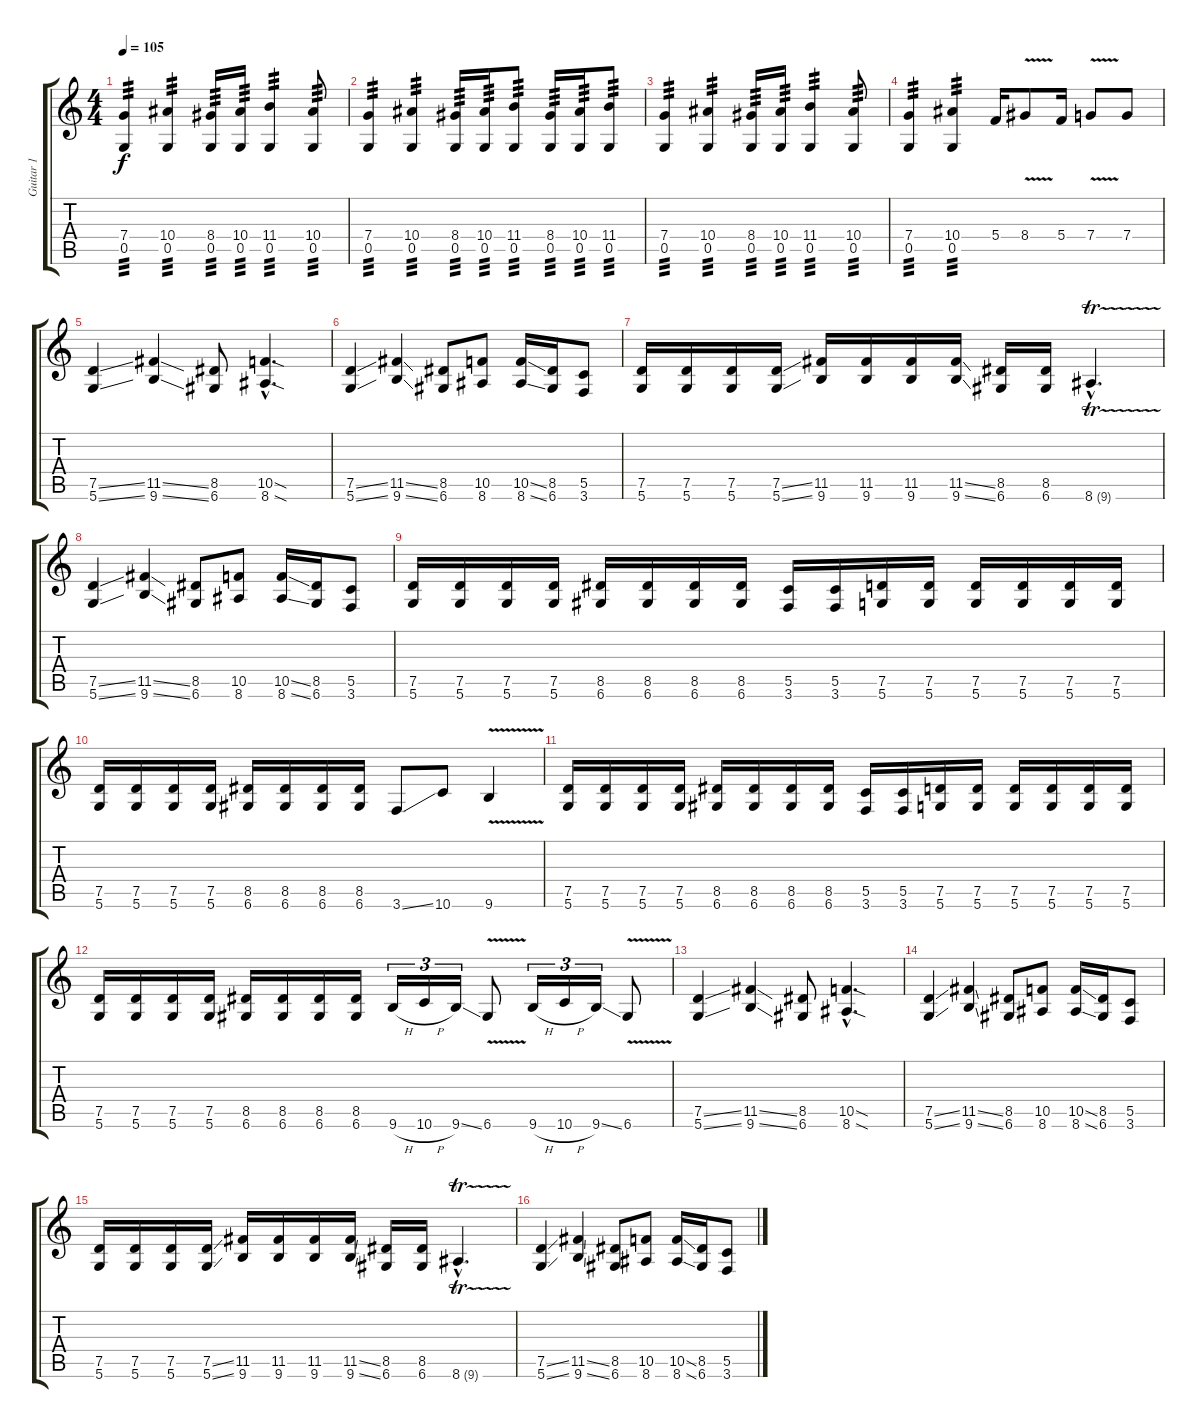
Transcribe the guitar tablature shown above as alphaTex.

\track ("Guitar 1" "Guitar 1") {instrument overdrivenguitar}
\staff {score tabs}
\tuning (D4 A3 F3 C3 G2 D2) {hide}
\ts (4 4)
\section ("" "")
\tempo 105
\clef g2
\ks c
(7.4 0.5).4{tp 3 dy f} (10.4 0.5).4{tp 3} (8.4 0.5).16{tp 3} (10.4 0.5).16{tp 3} (11.4 0.5).4{tp 3} (10.4 0.5).8{tp 3} |
(7.4 0.5).4{tp 3} (10.4 0.5).4{tp 3} (8.4 0.5).16{tp 3} (10.4 0.5).16{tp 3} (11.4 0.5).8{tp 3} (8.4 0.5).16{tp 3} (10.4 0.5).16{tp 3} (11.4 0.5).8{tp 3} |
(7.4 0.5).4{tp 3} (10.4 0.5).4{tp 3} (8.4 0.5).16{tp 3} (10.4 0.5).16{tp 3} (11.4 0.5).4{tp 3} (10.4 0.5).8{tp 3} |
(7.4 0.5).4{tp 3} (10.4 0.5).4{tp 3} 5.4.16 8.4{v}.8 5.4.16 7.4{v}.8 7.4.8 |
\section ("" "")
(7.5{ss} 5.6{ss}).4 (11.5{ss} 9.6{ss}).4 (8.5 6.6).8 (10.5{sod hac} 8.6{sod hac}).4{d} |
(7.5{ss} 5.6{ss}).4 (11.5{ss} 9.6{ss}).4 (8.5 6.6).8 (10.5 8.6).8 (10.5{ss} 8.6{ss}).16 (8.5 6.6).16 (5.5 3.6).8 |
(7.5 5.6).16 (7.5 5.6).16 (7.5 5.6).16 (7.5{ss} 5.6{ss}).16 (11.5 9.6).16 (11.5 9.6).16 (11.5 9.6).16 (11.5{ss} 9.6{ss}).16 (8.5 6.6).16 (8.5 6.6).16 8.6{tr (9 32) hac}.4{d} |
(7.5{ss} 5.6{ss}).4 (11.5{ss} 9.6{ss}).4 (8.5 6.6).8 (10.5 8.6).8 (10.5{ss} 8.6{ss}).16 (8.5 6.6).16 (5.5 3.6).8 |
\section ("" "")
(7.5 5.6).16 (7.5 5.6).16 (7.5 5.6).16 (7.5 5.6).16 (8.5 6.6).16 (8.5 6.6).16 (8.5 6.6).16 (8.5 6.6).16 (5.5 3.6).16 (5.5 3.6).16 (7.5 5.6).16 (7.5 5.6).16 (7.5 5.6).16 (7.5 5.6).16 (7.5 5.6).16 (7.5 5.6).16 |
(7.5 5.6).16 (7.5 5.6).16 (7.5 5.6).16 (7.5 5.6).16 (8.5 6.6).16 (8.5 6.6).16 (8.5 6.6).16 (8.5 6.6).16 3.6{ss}.8 10.6.8 9.6{v}.4 |
(7.5 5.6).16 (7.5 5.6).16 (7.5 5.6).16 (7.5 5.6).16 (8.5 6.6).16 (8.5 6.6).16 (8.5 6.6).16 (8.5 6.6).16 (5.5 3.6).16 (5.5 3.6).16 (7.5 5.6).16 (7.5 5.6).16 (7.5 5.6).16 (7.5 5.6).16 (7.5 5.6).16 (7.5 5.6).16 |
(7.5 5.6).16 (7.5 5.6).16 (7.5 5.6).16 (7.5 5.6).16 (8.5 6.6).16 (8.5 6.6).16 (8.5 6.6).16 (8.5 6.6).16 9.6{h}.16{tu (3 2)} 10.6{h}.16{tu (3 2)} 9.6{ss}.16{tu (3 2)} 6.6{v}.8 9.6{h}.16{tu (3 2)} 10.6{h}.16{tu (3 2)} 9.6{ss}.16{tu (3 2)} 6.6{v}.8 |
\section ("" "")
(7.5{ss} 5.6{ss}).4 (11.5{ss} 9.6{ss}).4 (8.5 6.6).8 (10.5{sod hac} 8.6{sod hac}).4{d} |
(7.5{ss} 5.6{ss}).4 (11.5{ss} 9.6{ss}).4 (8.5 6.6).8 (10.5 8.6).8 (10.5{ss} 8.6{ss}).16 (8.5 6.6).16 (5.5 3.6).8 |
(7.5 5.6).16 (7.5 5.6).16 (7.5 5.6).16 (7.5{ss} 5.6{ss}).16 (11.5 9.6).16 (11.5 9.6).16 (11.5 9.6).16 (11.5{ss} 9.6{ss}).16 (8.5 6.6).16 (8.5 6.6).16 8.6{tr (9 32) hac}.4{d} |
(7.5{ss} 5.6{ss}).4 (11.5{ss} 9.6{ss}).4 (8.5 6.6).8 (10.5 8.6).8 (10.5{ss} 8.6{ss}).16 (8.5 6.6).16 (5.5 3.6).8
